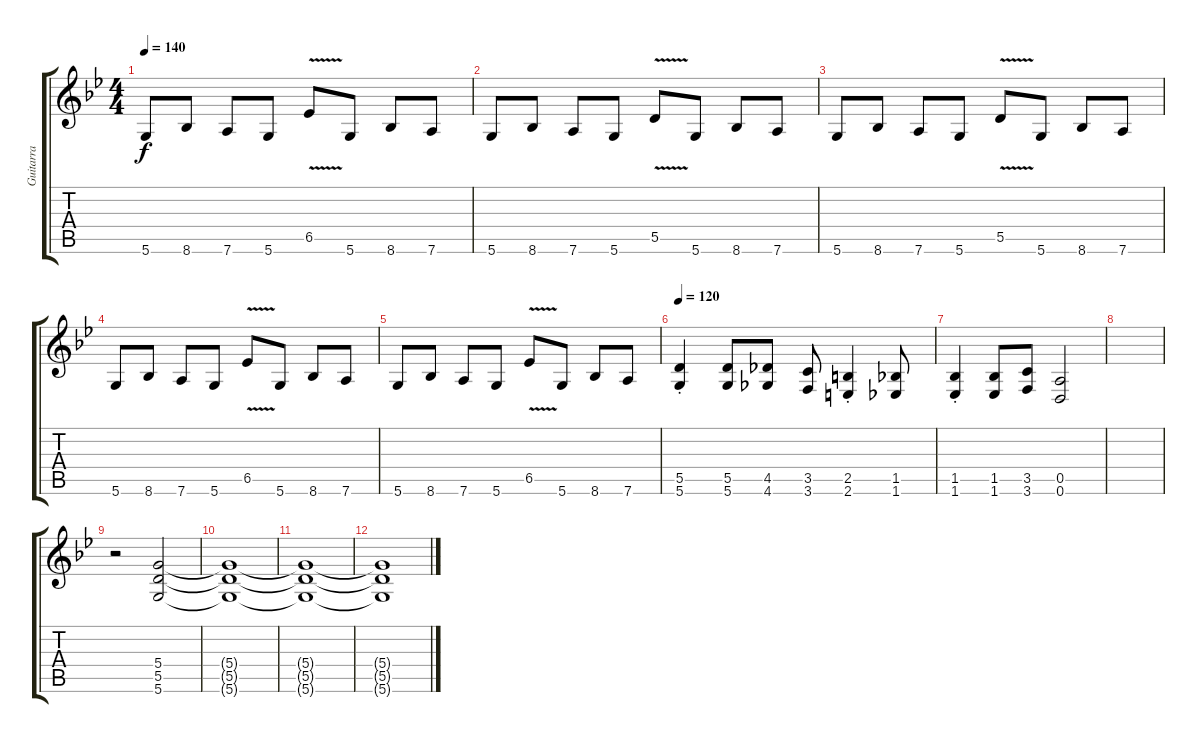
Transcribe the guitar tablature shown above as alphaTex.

\track ("Guitarra" "Guitarra") {instrument overdrivenguitar}
\staff {score tabs}
\tuning (E4 B3 G3 D3 A2 D2) {hide}
\ts (4 4)
\tempo 140
\clef g2
\ks gminor
5.6.8{dy f} 8.6.8 7.6.8 5.6.8 6.5{v}.8 5.6.8 8.6.8 7.6.8 |
5.6.8 8.6.8 7.6.8 5.6.8 5.5{v}.8 5.6.8 8.6.8 7.6.8 |
5.6.8 8.6.8 7.6.8 5.6.8 5.5{v}.8 5.6.8 8.6.8 7.6.8 |
5.6.8 8.6.8 7.6.8 5.6.8 6.5{v}.8 5.6.8 8.6.8 7.6.8 |
5.6.8 8.6.8 7.6.8 5.6.8 6.5{v}.8 5.6.8 8.6.8 7.6.8 |
\tempo 120
(5.5{st} 5.6{st}).4 (5.5 5.6).8 (4.5 4.6).8 (3.5 3.6).8 (2.5{st} 2.6{st}).4 (1.5 1.6).8 |
(1.5{st} 1.6{st}).4 (1.5 1.6).8 (3.5 3.6).8 (0.5 0.6).2 |
|
r.2 (5.4 5.5 5.6).2 |
(5.4{t} 5.5{t} 5.6{t}).1 |
(5.4{t} 5.5{t} 5.6{t}).1 |
(5.4{t} 5.5{t} 5.6{t}).1
